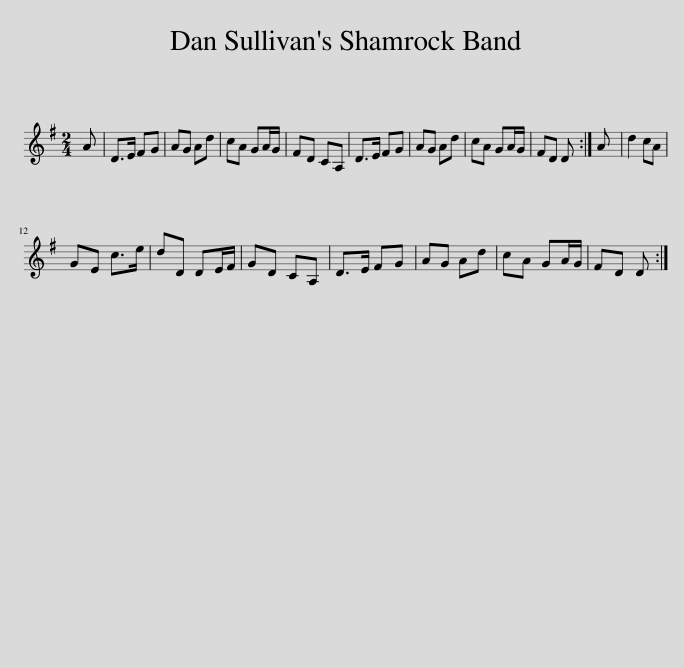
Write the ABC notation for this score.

X:1
L:1/8
M:2/4
I:linebreak $
K:G
V:1 treble
V:1
 A | D>E FG | AG Ad | cA GA/G/ | FD CA, | %5
 D>E FG | AG Ad | cA GA/G/ | FD D :| A | %10
 d2 cA |$ GE c>e | dD DE/F/ | GD CA, | D>E FG | %15
 AG Ad | cA GA/G/ | FD D :| %18
